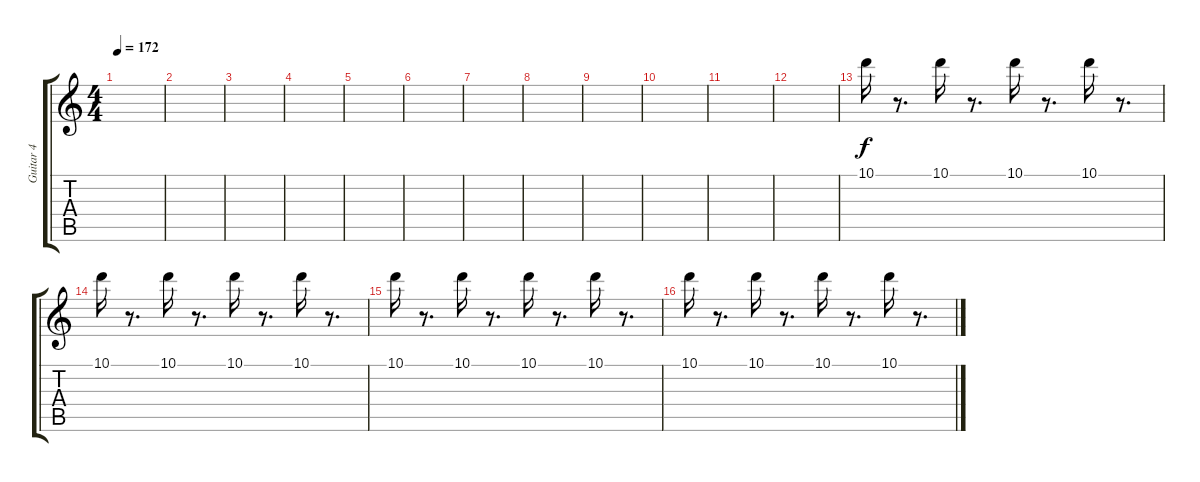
\track ("Guitar 4" "Guitar 4") {instrument overdrivenguitar}
\staff {score tabs}
\tuning (E4 B3 G3 D3 A2 E2) {hide}
\ts (4 4)
\tempo 172
\clef g2
\ks c
|
|
|
|
|
|
|
|
|
|
|
|
10.1.16 r.8{d} 10.1.16 r.8{d} 10.1.16 r.8{d} 10.1.16 r.8{d} |
10.1.16 r.8{d} 10.1.16 r.8{d} 10.1.16 r.8{d} 10.1.16 r.8{d} |
10.1.16 r.8{d} 10.1.16 r.8{d} 10.1.16 r.8{d} 10.1.16 r.8{d} |
10.1.16 r.8{d} 10.1.16 r.8{d} 10.1.16 r.8{d} 10.1.16 r.8{d}
